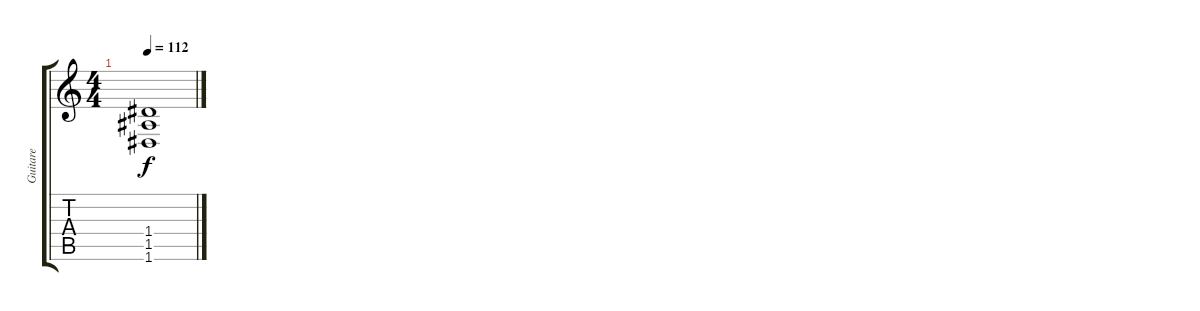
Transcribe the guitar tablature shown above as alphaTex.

\track ("Guitare" "Guitare") {instrument distortionguitar}
\staff {score tabs}
\tuning (E4 B3 G3 D3 A2 D2) {hide}
\ts (4 4)
\tempo 112
\clef g2
\ks c
(1.4 1.5 1.6).1{dy f}
